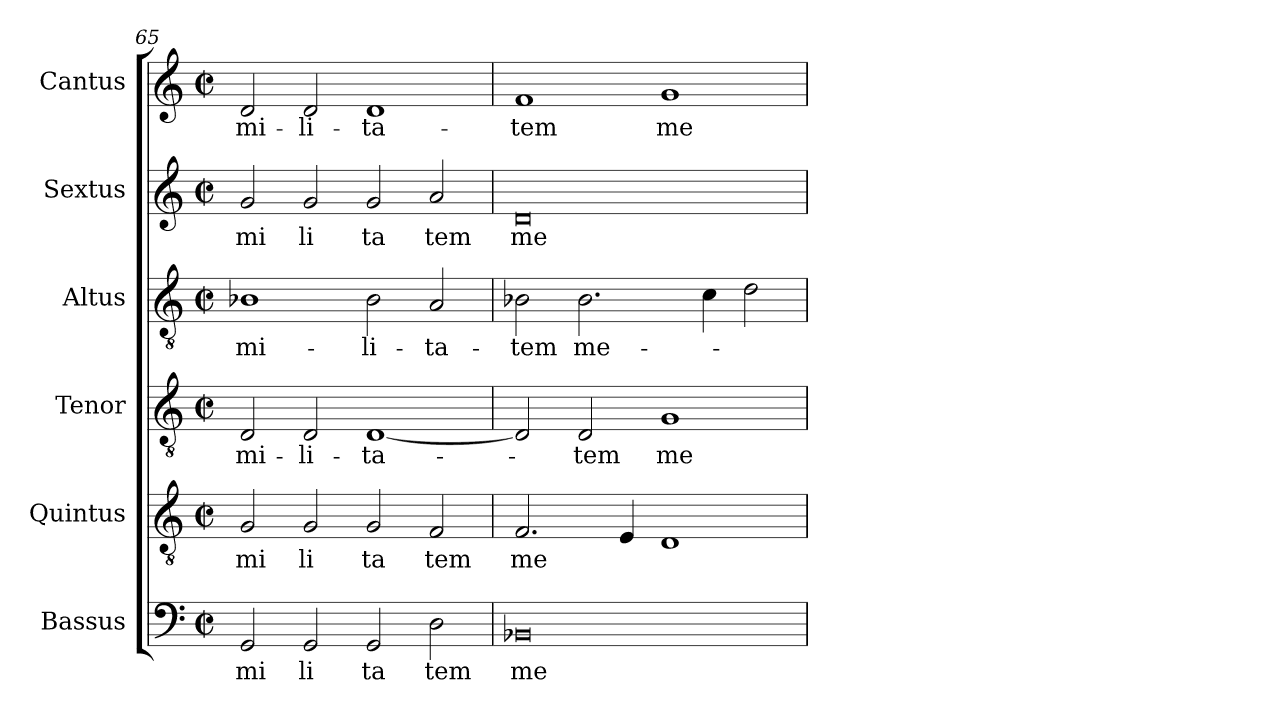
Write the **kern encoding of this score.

**kern	**text	**kern	**text	**kern	**text	**kern	**text	**kern	**text	**kern	**text
*part6	*part6	*part5	*part5	*part4	*part4	*part3	*part3	*part2	*part2	*part1	*part1
*staff6	*staff6	*staff5	*staff5	*staff4	*staff4	*staff3	*staff3	*staff2	*staff2	*staff1	*staff1
*I"Bassus	*	*I"Quintus	*	*I"Tenor	*	*I"Altus	*	*I"Sextus	*	*I"Cantus	*
*clefF4	*	*clefGv2	*	*clefGv2	*	*clefGv2	*	*clefG2	*	*clefG2	*
*	*	*	*	*	*	*k[]	*	*	*	*	*
*	*	*	*	*	*	*C:	*	*	*	*	*
*M2/2	*	*M2/2	*	*M2/2	*	*M2/2	*	*M2/2	*	*M2/2	*
*met(c|)	*	*met(c|)	*	*met(c|)	*	*met(c|)	*	*met(c|)	*	*met(c|)	*
=65	=65	=65	=65	=65	=65	=65	=65	=65	=65	=65	=65
!	!LO:LY:b:cj	!	!LO:LY:b:cj	!	!LO:LY:b:cj	!	!LO:LY:b:cj	!	!LO:LY:b:cj	!	!LO:LY:b:cj
2GG/	mi	2G/	mi	2D/	-mi-	1B-X	-mi-	2g/	mi	2d/	-mi-
!	!LO:LY:b:cj	!	!LO:LY:b:cj	!	!LO:LY:b:cj	!	!	!	!LO:LY:b:cj	!	!LO:LY:b:cj
2GG/	li	2G/	li	2D/	-li-	.	.	2g/	li	2d/	-li-
!	!LO:LY:b:cj	!	!LO:LY:b:cj	!	!LO:LY:b:cj	!	!LO:LY:b:cj	!	!LO:LY:b:cj	!	!LO:LY:b:cj
2GG/	ta	2G/	ta	[<1D	-ta-	2B-\	-li-	2g/	ta	1d	-ta-
!	!LO:LY:b:cj	!	!LO:LY:b:cj	!	!	!	!LO:LY:b:cj	!	!LO:LY:b:cj	!	!
2D\	tem	2F/	tem	.	.	2A/	-ta-	2a/	tem	.	.
=66	=66	=66	=66	=66	=66	=66	=66	=66	=66	=66	=66
!	!LO:LY:b:cj	!	!LO:LY:b	!	!	!	!LO:LY:b:cj	!	!LO:LY:b:cj	!	!LO:LY:b:cj
0BB-X	me	2.F/	me	2D/]	.	2B-X\	-tem	0d	me	1f	-tem
!	!	!	!	!	!LO:LY:b:cj	!	!LO:LY:b	!	!	!	!
.	.	.	.	2D/	-tem	2.B-\	me-	.	.	.	.
.	.	4E/	.	.	.	.	.	.	.	.	.
!	!	!	!	!	!LO:LY:b:cj	!	!	!	!	!	!LO:LY:b:cj
.	.	1D	.	1G	me-	.	.	.	.	1g	me-
.	.	.	.	.	.	4c\	.	.	.	.	.
.	.	.	.	.	.	2d\	.	.	.	.	.
=	=	=	=	=	=	=	=	=	=	=	=
*-	*-	*-	*-	*-	*-	*-	*-	*-	*-	*-	*-
